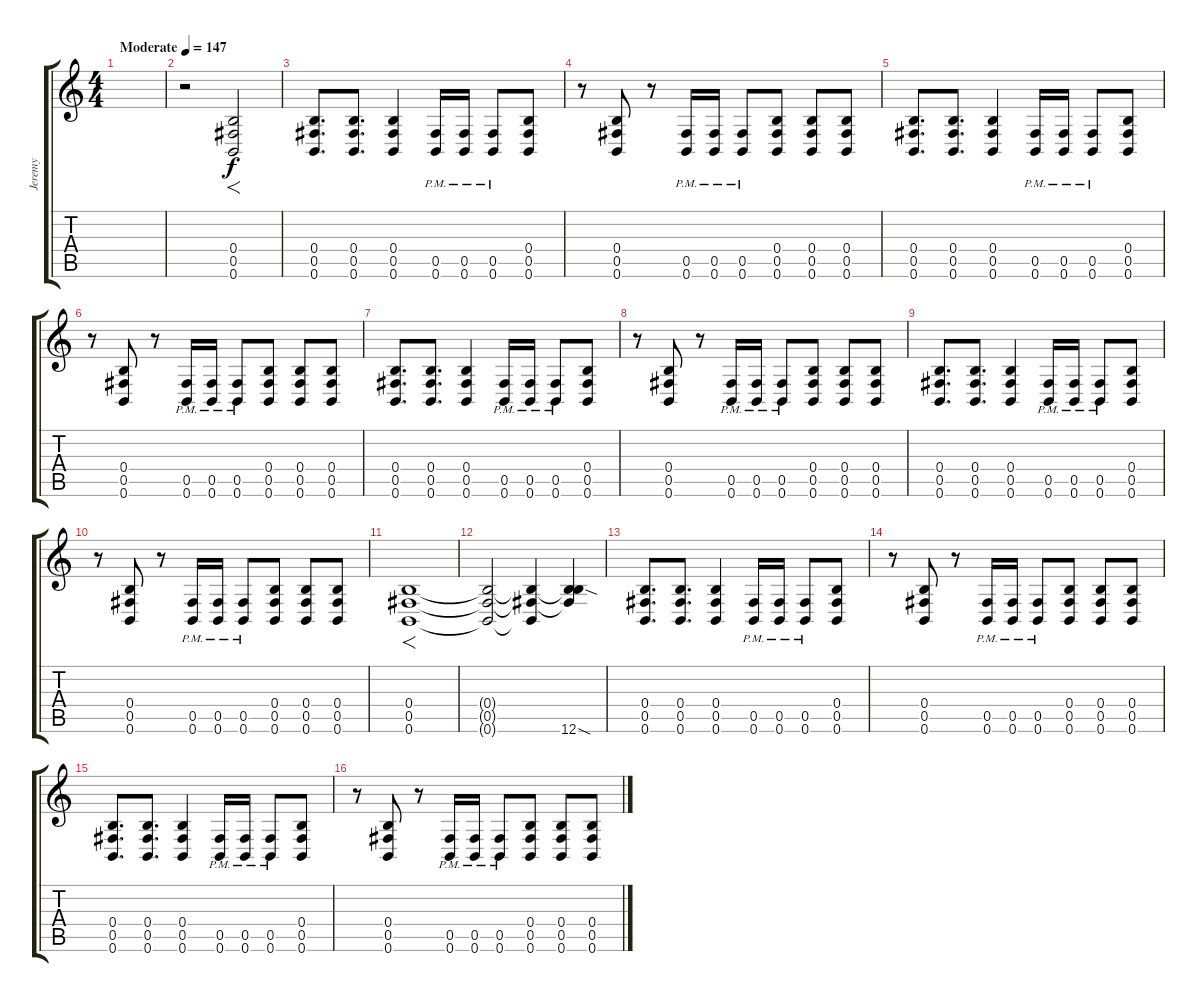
\track ("Jeremy" "Jeremy") {instrument distortionguitar}
\staff {score tabs}
\tuning (Db4 Ab3 E3 B2 Gb2 B1) {hide}
\ts (4 4)
\tempo (147 "Moderate")
\clef g2
\ks c
|
r.2 (0.4 0.5 0.6).2{f} |
(0.4 0.5 0.6).8{d} (0.4 0.5 0.6).8{d} (0.4 0.5 0.6).4 (0.5{pm} 0.6{pm}).16 (0.5{pm} 0.6{pm}).16 (0.5{pm} 0.6{pm}).8 (0.4 0.5 0.6).8 |
r.8 (0.4 0.5 0.6).8 r.8 (0.5{pm} 0.6{pm}).16 (0.5{pm} 0.6{pm}).16 (0.5{pm} 0.6{pm}).8 (0.4 0.5 0.6).8 (0.4 0.5 0.6).8 (0.4 0.5 0.6).8 |
(0.4 0.5 0.6).8{d} (0.4 0.5 0.6).8{d} (0.4 0.5 0.6).4 (0.5{pm} 0.6{pm}).16 (0.5{pm} 0.6{pm}).16 (0.5{pm} 0.6{pm}).8 (0.4 0.5 0.6).8 |
r.8 (0.4 0.5 0.6).8 r.8 (0.5{pm} 0.6{pm}).16 (0.5{pm} 0.6{pm}).16 (0.5{pm} 0.6{pm}).8 (0.4 0.5 0.6).8 (0.4 0.5 0.6).8 (0.4 0.5 0.6).8 |
(0.4 0.5 0.6).8{d} (0.4 0.5 0.6).8{d} (0.4 0.5 0.6).4 (0.5{pm} 0.6{pm}).16 (0.5{pm} 0.6{pm}).16 (0.5{pm} 0.6{pm}).8 (0.4 0.5 0.6).8 |
r.8 (0.4 0.5 0.6).8 r.8 (0.5{pm} 0.6{pm}).16 (0.5{pm} 0.6{pm}).16 (0.5{pm} 0.6{pm}).8 (0.4 0.5 0.6).8 (0.4 0.5 0.6).8 (0.4 0.5 0.6).8 |
(0.4 0.5 0.6).8{d} (0.4 0.5 0.6).8{d} (0.4 0.5 0.6).4 (0.5{pm} 0.6{pm}).16 (0.5{pm} 0.6{pm}).16 (0.5{pm} 0.6{pm}).8 (0.4 0.5 0.6).8 |
r.8 (0.4 0.5 0.6).8 r.8 (0.5{pm} 0.6{pm}).16 (0.5{pm} 0.6{pm}).16 (0.5{pm} 0.6{pm}).8 (0.4 0.5 0.6).8 (0.4 0.5 0.6).8 (0.4 0.5 0.6).8 |
(0.4 0.5 0.6).1{f} |
(0.4{t} 0.5{t} 0.6{t}).2 (0.4{t} 0.5{t} 0.6{t}).4 (0.4{t} 0.5{t} 12.6{sod}).4 |
(0.4 0.5 0.6).8{d} (0.4 0.5 0.6).8{d} (0.4 0.5 0.6).4 (0.5{pm} 0.6{pm}).16 (0.5{pm} 0.6{pm}).16 (0.5{pm} 0.6{pm}).8 (0.4 0.5 0.6).8 |
r.8 (0.4 0.5 0.6).8 r.8 (0.5{pm} 0.6{pm}).16 (0.5{pm} 0.6{pm}).16 (0.5{pm} 0.6{pm}).8 (0.4 0.5 0.6).8 (0.4 0.5 0.6).8 (0.4 0.5 0.6).8 |
(0.4 0.5 0.6).8{d} (0.4 0.5 0.6).8{d} (0.4 0.5 0.6).4 (0.5{pm} 0.6{pm}).16 (0.5{pm} 0.6{pm}).16 (0.5{pm} 0.6{pm}).8 (0.4 0.5 0.6).8 |
r.8 (0.4 0.5 0.6).8 r.8 (0.5{pm} 0.6{pm}).16 (0.5{pm} 0.6{pm}).16 (0.5{pm} 0.6{pm}).8 (0.4 0.5 0.6).8 (0.4 0.5 0.6).8 (0.4 0.5 0.6).8
